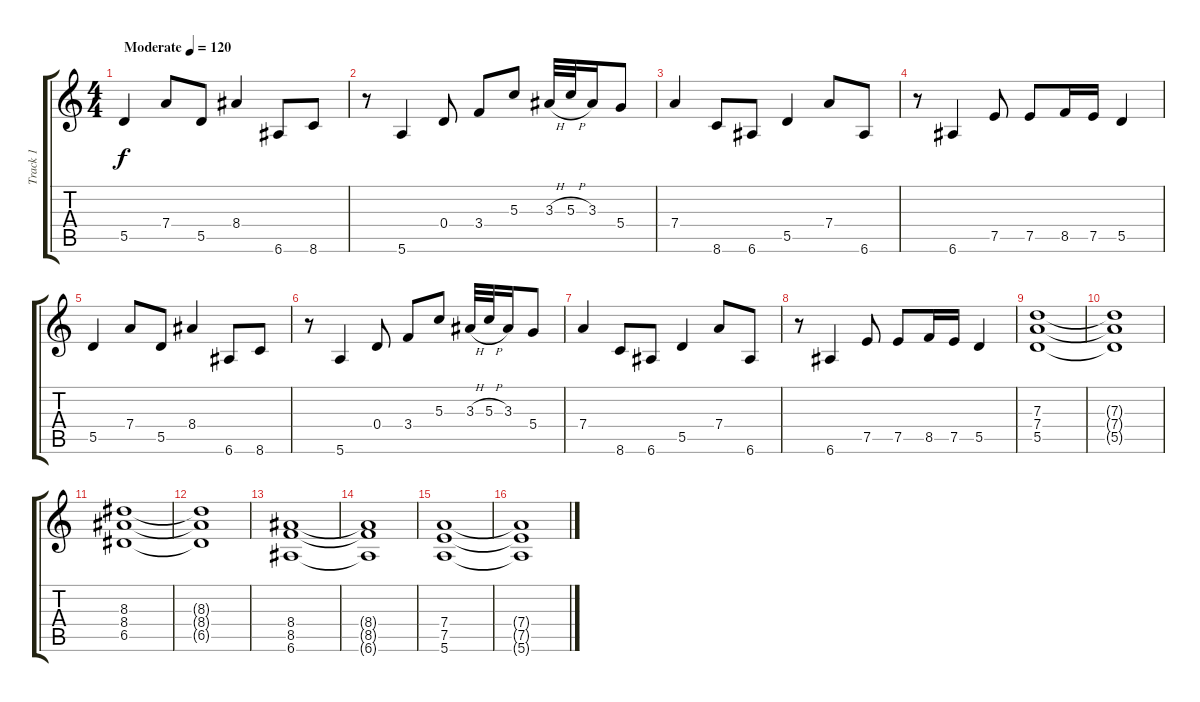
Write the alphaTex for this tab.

\track ("Track 1" "Track 1") {instrument distortionguitar}
\staff {score tabs}
\tuning (E4 B3 G3 D3 A2 E2) {hide}
\ts (4 4)
\tempo (120 "Moderate")
\clef g2
\ks c
5.5.4{dy f instrument distortionguitar} 7.4.8 5.5.8 8.4.4 6.6.8 8.6.8 |
r.8 5.6.4 0.4.8 3.4.8 5.3.8 3.3{h}.32 5.3{h}.32 3.3.16 5.4.8 |
7.4.4 8.6.8 6.6.8 5.5.4 7.4.8 6.6.8 |
r.8 6.6.4 7.5.8 7.5.8 8.5.16 7.5.16 5.5.4 |
5.5.4 7.4.8 5.5.8 8.4.4 6.6.8 8.6.8 |
r.8 5.6.4 0.4.8 3.4.8 5.3.8 3.3{h}.32 5.3{h}.32 3.3.16 5.4.8 |
7.4.4 8.6.8 6.6.8 5.5.4 7.4.8 6.6.8 |
r.8 6.6.4 7.5.8 7.5.8 8.5.16 7.5.16 5.5.4 |
(7.3 7.4 5.5).1 |
(7.3{t} 7.4{t} 5.5{t}).1 |
(8.3 8.4 6.5).1 |
(8.3{t} 8.4{t} 6.5{t}).1 |
(8.4 8.5 6.6).1 |
(8.4{t} 8.5{t} 6.6{t}).1 |
(7.4 7.5 5.6).1 |
(7.4{t} 7.5{t} 5.6{t}).1
